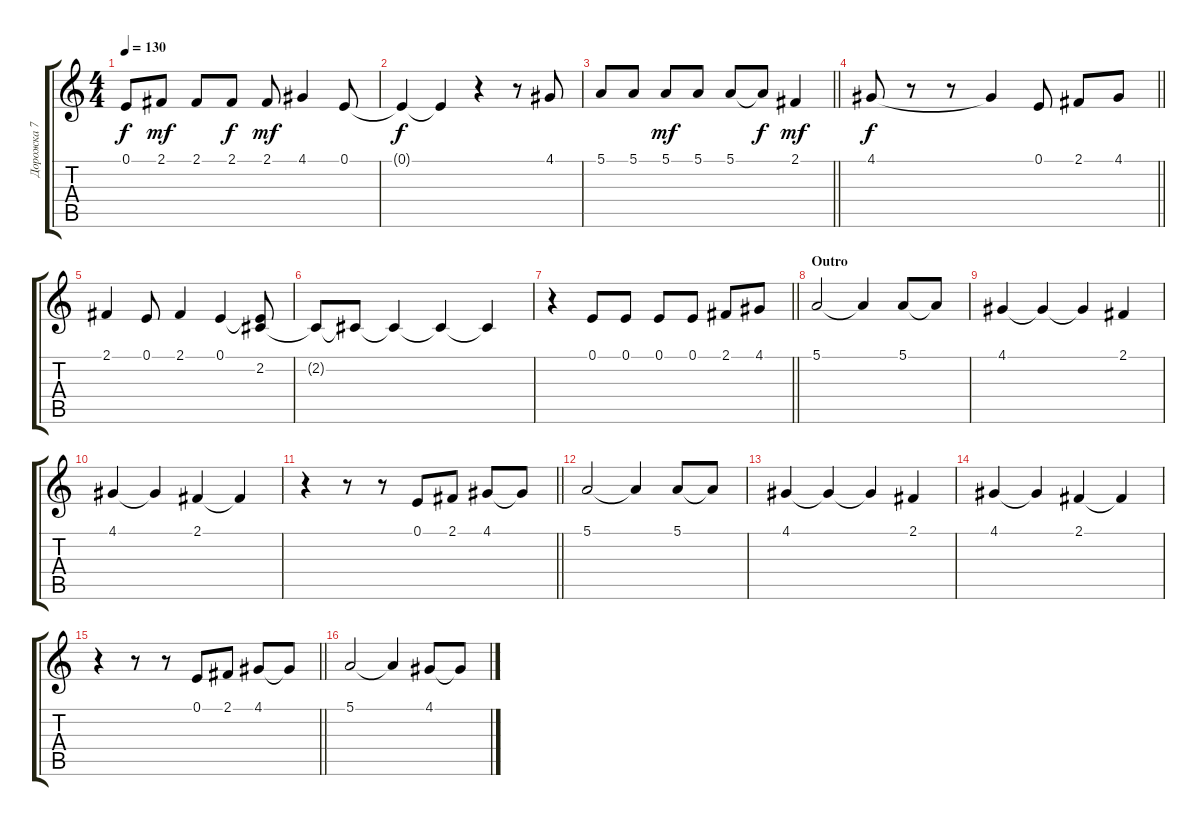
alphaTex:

\track ("Дорожка 7" "Дорожка 7") {instrument synthstrings2}
\staff {score tabs}
\tuning (E4 B3 G3 D3 A2 E2) {hide}
\ts (4 4)
\tempo 130
\clef g2
\ks c
0.1.8{dy f} 2.1.8{dy mf} 2.1.8 2.1.8{dy f} 2.1.8{dy mf} 4.1.4 0.1.8 |
0.1{t}.4{dy f} 0.1{t}.4 r.4 r.8 4.1.8 |
\barLineRight lightlight
5.1.8 5.1.8 5.1.8{dy mf} 5.1.8 5.1.8 5.1{t}.8{dy f} 2.1.4{dy mf} |
\barLineRight lightlight
4.1.8{dy f} r.8 r.8 4.1{t}.4 0.1.8 2.1.8 4.1.8 |
2.1.4 0.1.8 2.1.4 0.1.4 (0.1{t} 2.2).8 |
2.2{t}.8 2.2{t}.8 2.2{t}.4 2.2{t}.4 2.2{t}.4 |
\barLineRight lightlight
r.4 0.1.8 0.1.8 0.1.8 0.1.8 2.1.8 4.1.8 |
\section ("" "Outro")
5.1.2 5.1{t}.4 5.1.8 5.1{t}.8 |
4.1.4 4.1{t}.4 4.1{t}.4 2.1.4 |
4.1.4 4.1{t}.4 2.1.4 2.1{t}.4 |
\barLineRight lightlight
r.4 r.8 r.8 0.1.8 2.1.8 4.1.8 4.1{t}.8 |
5.1.2 5.1{t}.4 5.1.8 5.1{t}.8 |
4.1.4 4.1{t}.4 4.1{t}.4 2.1.4 |
4.1.4 4.1{t}.4 2.1.4 2.1{t}.4 |
\barLineRight lightlight
r.4 r.8 r.8 0.1.8 2.1.8 4.1.8 4.1{t}.8 |
5.1.2 5.1{t}.4 4.1.8 4.1{t}.8
